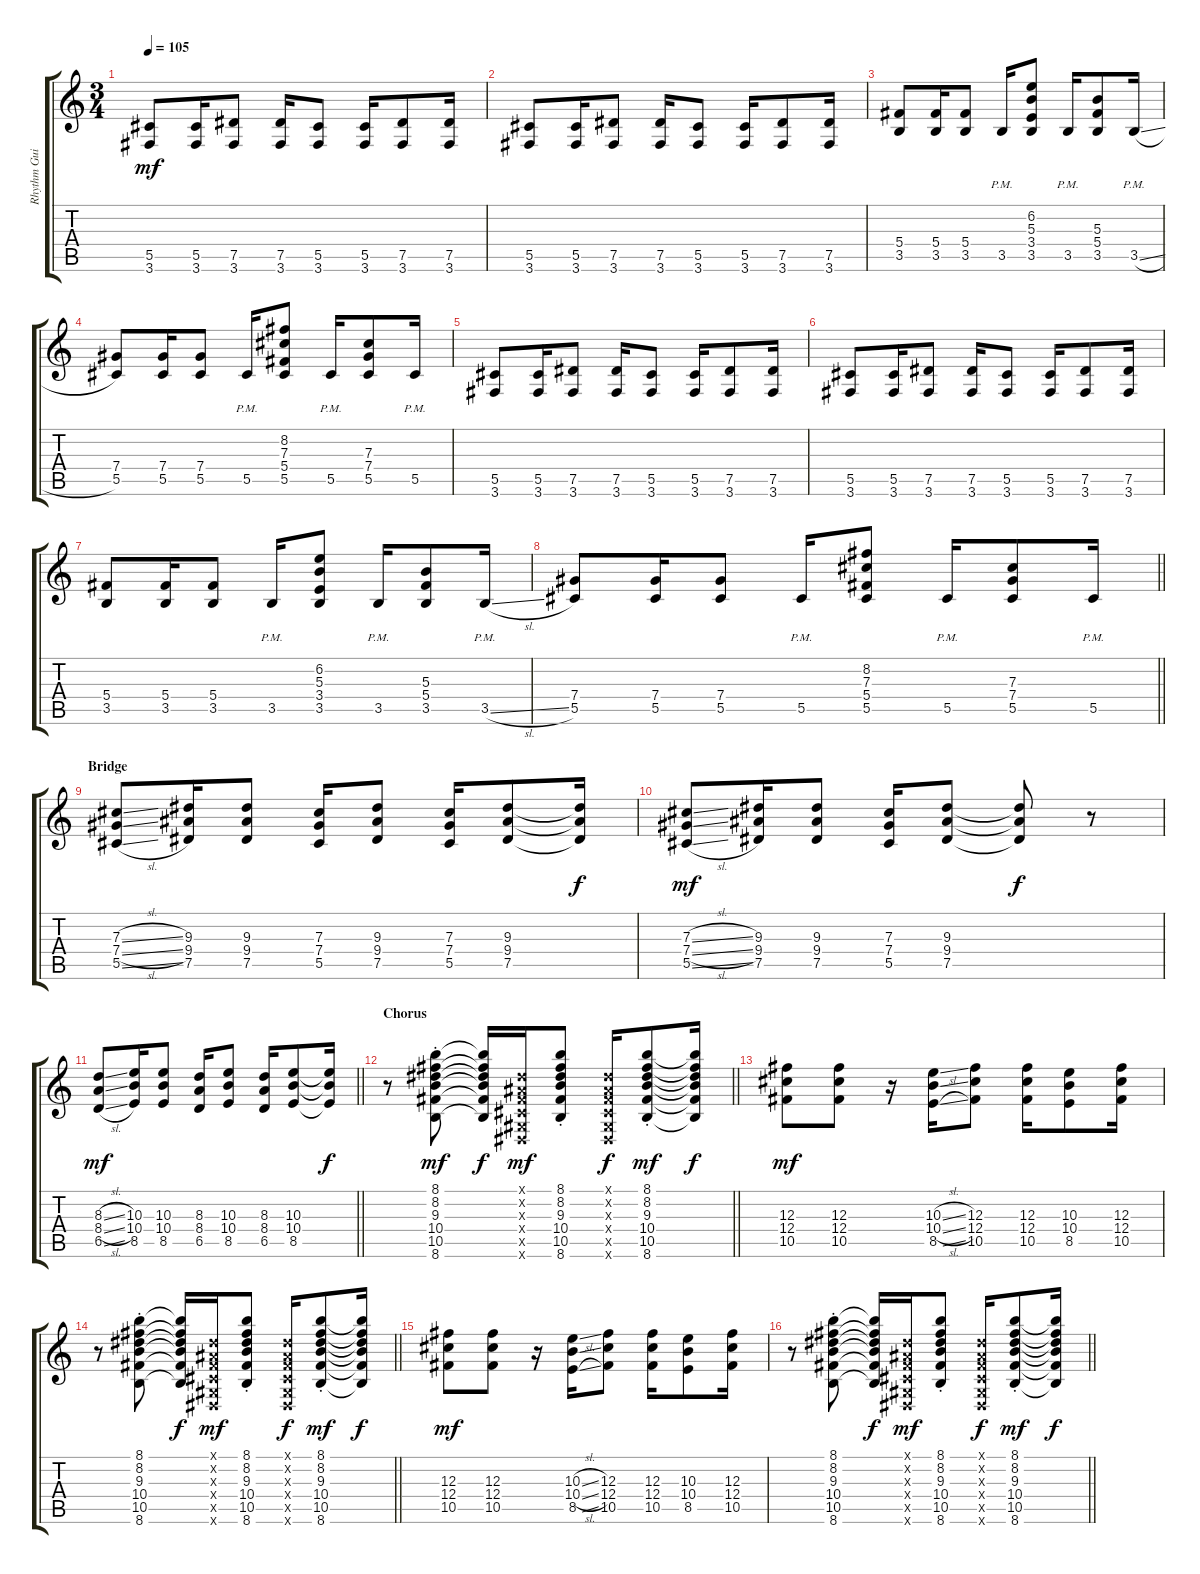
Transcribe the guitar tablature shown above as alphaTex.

\track ("Rhythm Guitar" "Rhythm Gui") {instrument overdrivenguitar}
\staff {score tabs}
\tuning (Eb4 Bb3 Gb3 Db3 Ab2 Eb2) {hide}
\ts (3 4)
\tempo 105
\clef g2
\ks c
(5.5 3.6).8{dy mf} (5.5 3.6).16 (7.5 3.6).8 (7.5 3.6).16 (5.5 3.6).8 (5.5 3.6).16 (7.5 3.6).8 (7.5 3.6).16 |
(5.5 3.6).8 (5.5 3.6).16 (7.5 3.6).8 (7.5 3.6).16 (5.5 3.6).8 (5.5 3.6).16 (7.5 3.6).8 (7.5 3.6).16 |
(5.4 3.5).8 (5.4 3.5).16 (5.4 3.5).8 3.5{pm}.16 (6.2 5.3 3.4 3.5).8 3.5{pm}.16 (5.3 5.4 3.5).8 3.5{sl pm}.16 |
(7.4 5.5).8 (7.4 5.5).16 (7.4 5.5).8 5.5{pm}.16 (8.2 7.3 5.4 5.5).8 5.5{pm}.16 (7.3 7.4 5.5).8 5.5{pm}.16 |
(5.5 3.6).8 (5.5 3.6).16 (7.5 3.6).8 (7.5 3.6).16 (5.5 3.6).8 (5.5 3.6).16 (7.5 3.6).8 (7.5 3.6).16 |
(5.5 3.6).8 (5.5 3.6).16 (7.5 3.6).8 (7.5 3.6).16 (5.5 3.6).8 (5.5 3.6).16 (7.5 3.6).8 (7.5 3.6).16 |
(5.4 3.5).8 (5.4 3.5).16 (5.4 3.5).8 3.5{pm}.16 (6.2 5.3 3.4 3.5).8 3.5{pm}.16 (5.3 5.4 3.5).8 3.5{sl pm}.16 |
\barLineRight lightlight
(7.4 5.5).8 (7.4 5.5).16 (7.4 5.5).8 5.5{pm}.16 (8.2 7.3 5.4 5.5).8 5.5{pm}.16 (7.3 7.4 5.5).8 5.5{pm}.16 |
\section ("" "Bridge")
(7.3{sl} 7.4{sl} 5.5{sl}).8 (9.3 9.4 7.5).16 (9.3 9.4 7.5).8 (7.3 7.4 5.5).16 (9.3 9.4 7.5).8 (7.3 7.4 5.5).16 (9.3 9.4 7.5).8 (9.3{t} 9.4{t} 7.5{t}).16{dy f} |
(7.3{sl} 7.4{sl} 5.5{sl}).8{dy mf} (9.3 9.4 7.5).16 (9.3 9.4 7.5).8 (7.3 7.4 5.5).16 (9.3 9.4 7.5).8 (9.3{t} 9.4{t} 7.5{t}).8{dy f} r.8 |
\barLineRight lightlight
(8.3{sl} 8.4{sl} 6.5{sl}).8{dy mf} (10.3 10.4 8.5).16 (10.3 10.4 8.5).8 (8.3 8.4 6.5).16 (10.3 10.4 8.5).8 (8.3 8.4 6.5).16 (10.3 10.4 8.5).8 (10.3{t} 10.4{t} 8.5{t}).16{dy f} |
\section ("" "Chorus")
\barLineRight lightlight
r.8 (8.1 8.2 9.3 10.4 10.5 8.6{st}).8{dy mf} (8.1{t} 8.2{t} 9.3{t} 10.4{t} 10.5{t} 8.6{t}).16{dy f} (0.1{x} 0.2{x} 0.3{x} 0.4{x} 0.5{x} 0.6{x}).16{dy mf} (8.1 8.2 9.3 10.4 10.5 8.6{st}).8 (0.1{x} 0.2{x} 0.3{x} 0.4{x} 0.5{x} 0.6{x}).16{dy f} (8.1 8.2 9.3 10.4 10.5 8.6{st}).8{dy mf} (8.1{t} 8.2{t} 9.3{t} 10.4{t} 10.5{t} 8.6{t}).16{dy f} |
(12.3 12.4 10.5).8{dy mf} (12.3 12.4 10.5).8 r.16 (10.3{sl} 10.4{sl} 8.5{sl}).16 (12.3 12.4 10.5).8 (12.3 12.4 10.5).16 (10.3 10.4 8.5).8 (12.3 12.4 10.5).16 |
\barLineRight lightlight
r.8 (8.1 8.2 9.3 10.4 10.5 8.6{st}).8 (8.1{t} 8.2{t} 9.3{t} 10.4{t} 10.5{t} 8.6{t}).16{dy f} (0.1{x} 0.2{x} 0.3{x} 0.4{x} 0.5{x} 0.6{x}).16{dy mf} (8.1 8.2 9.3 10.4 10.5 8.6{st}).8 (0.1{x} 0.2{x} 0.3{x} 0.4{x} 0.5{x} 0.6{x}).16{dy f} (8.1 8.2 9.3 10.4 10.5 8.6{st}).8{dy mf} (8.1{t} 8.2{t} 9.3{t} 10.4{t} 10.5{t} 8.6{t}).16{dy f} |
(12.3 12.4 10.5).8{dy mf} (12.3 12.4 10.5).8 r.16 (10.3{sl} 10.4{sl} 8.5{sl}).16 (12.3 12.4 10.5).8 (12.3 12.4 10.5).16 (10.3 10.4 8.5).8 (12.3 12.4 10.5).16 |
\barLineRight lightlight
r.8 (8.1 8.2 9.3 10.4 10.5 8.6{st}).8 (8.1{t} 8.2{t} 9.3{t} 10.4{t} 10.5{t} 8.6{t}).16{dy f} (0.1{x} 0.2{x} 0.3{x} 0.4{x} 0.5{x} 0.6{x}).16{dy mf} (8.1 8.2 9.3 10.4 10.5 8.6{st}).8 (0.1{x} 0.2{x} 0.3{x} 0.4{x} 0.5{x} 0.6{x}).16{dy f} (8.1 8.2 9.3 10.4 10.5 8.6{st}).8{dy mf} (8.1{t} 8.2{t} 9.3{t} 10.4{t} 10.5{t} 8.6{t}).16{dy f}
